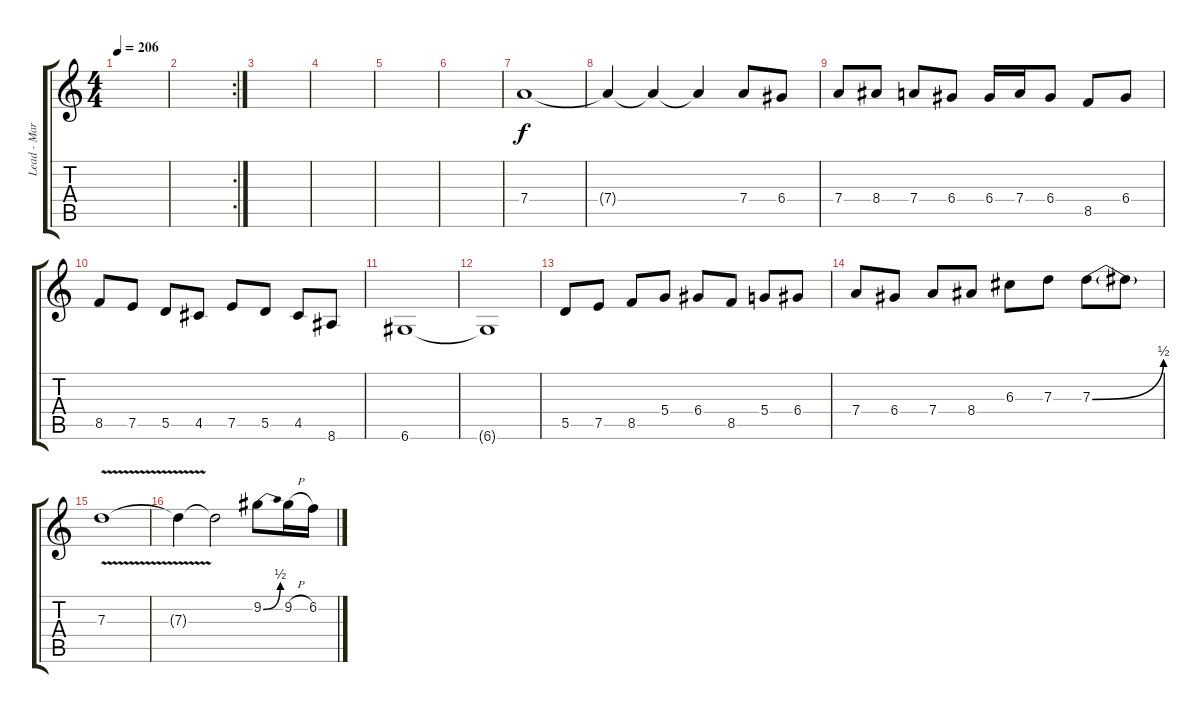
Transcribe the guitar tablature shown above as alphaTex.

\track ("Lead - Mark Morton" "Lead - Mar") {instrument distortionguitar}
\staff {score tabs}
\tuning (E4 B3 G3 D3 A2 D2) {hide}
\ts (4 4)
\tempo 206
\clef g2
\ks c
|
\rc 2
|
|
|
|
|
7.4.1 |
7.4{t}.4 7.4{t}.4 7.4{t}.4 7.4.8 6.4.8 |
7.4.8 8.4.8 7.4.8 6.4.8 6.4.16 7.4.16 6.4.8 8.5.8 6.4.8 |
8.5.8 7.5.8 5.5.8 4.5.8 7.5.8 5.5.8 4.5.8 8.6.8 |
6.6.1 |
6.6{t}.1 |
5.5.8 7.5.8 8.5.8 5.4.8 6.4.8 8.5.8 5.4.8 6.4.8 |
7.4.8 6.4.8 7.4.8 8.4.8 6.3.8 7.3.8 7.3{be (bend 0 0 60 2)}.8 7.3{t}.8 |
7.3{v}.1 |
7.3{t}.4 7.3{t}.2 9.2{be (bend 0 0 60 2)}.8 9.2{h}.16 6.2.16
